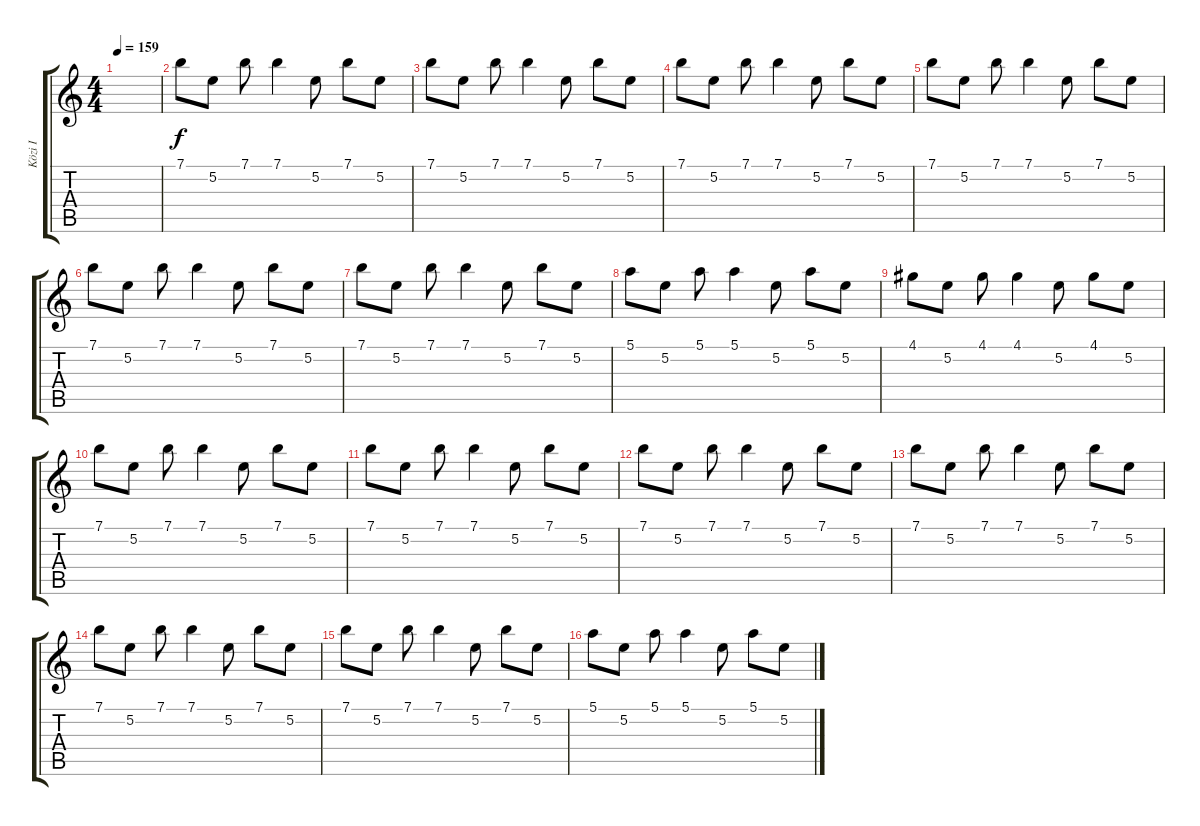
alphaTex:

\track ("Közi I" "Közi I") {instrument overdrivenguitar}
\staff {score tabs}
\tuning (E4 B3 G3 D3 A2 E2) {hide}
\ts (4 4)
\tempo 159
\clef g2
\ks c
|
7.1.8 5.2.8 7.1.8 7.1.4 5.2.8 7.1.8 5.2.8 |
7.1.8 5.2.8 7.1.8 7.1.4 5.2.8 7.1.8 5.2.8 |
7.1.8 5.2.8 7.1.8 7.1.4 5.2.8 7.1.8 5.2.8 |
7.1.8 5.2.8 7.1.8 7.1.4 5.2.8 7.1.8 5.2.8 |
7.1.8 5.2.8 7.1.8 7.1.4 5.2.8 7.1.8 5.2.8 |
7.1.8 5.2.8 7.1.8 7.1.4 5.2.8 7.1.8 5.2.8 |
5.1.8 5.2.8 5.1.8 5.1.4 5.2.8 5.1.8 5.2.8 |
4.1.8 5.2.8 4.1.8 4.1.4 5.2.8 4.1.8 5.2.8 |
7.1.8 5.2.8 7.1.8 7.1.4 5.2.8 7.1.8 5.2.8 |
7.1.8 5.2.8 7.1.8 7.1.4 5.2.8 7.1.8 5.2.8 |
7.1.8 5.2.8 7.1.8 7.1.4 5.2.8 7.1.8 5.2.8 |
7.1.8 5.2.8 7.1.8 7.1.4 5.2.8 7.1.8 5.2.8 |
7.1.8 5.2.8 7.1.8 7.1.4 5.2.8 7.1.8 5.2.8 |
7.1.8 5.2.8 7.1.8 7.1.4 5.2.8 7.1.8 5.2.8 |
5.1.8 5.2.8 5.1.8 5.1.4 5.2.8 5.1.8 5.2.8
